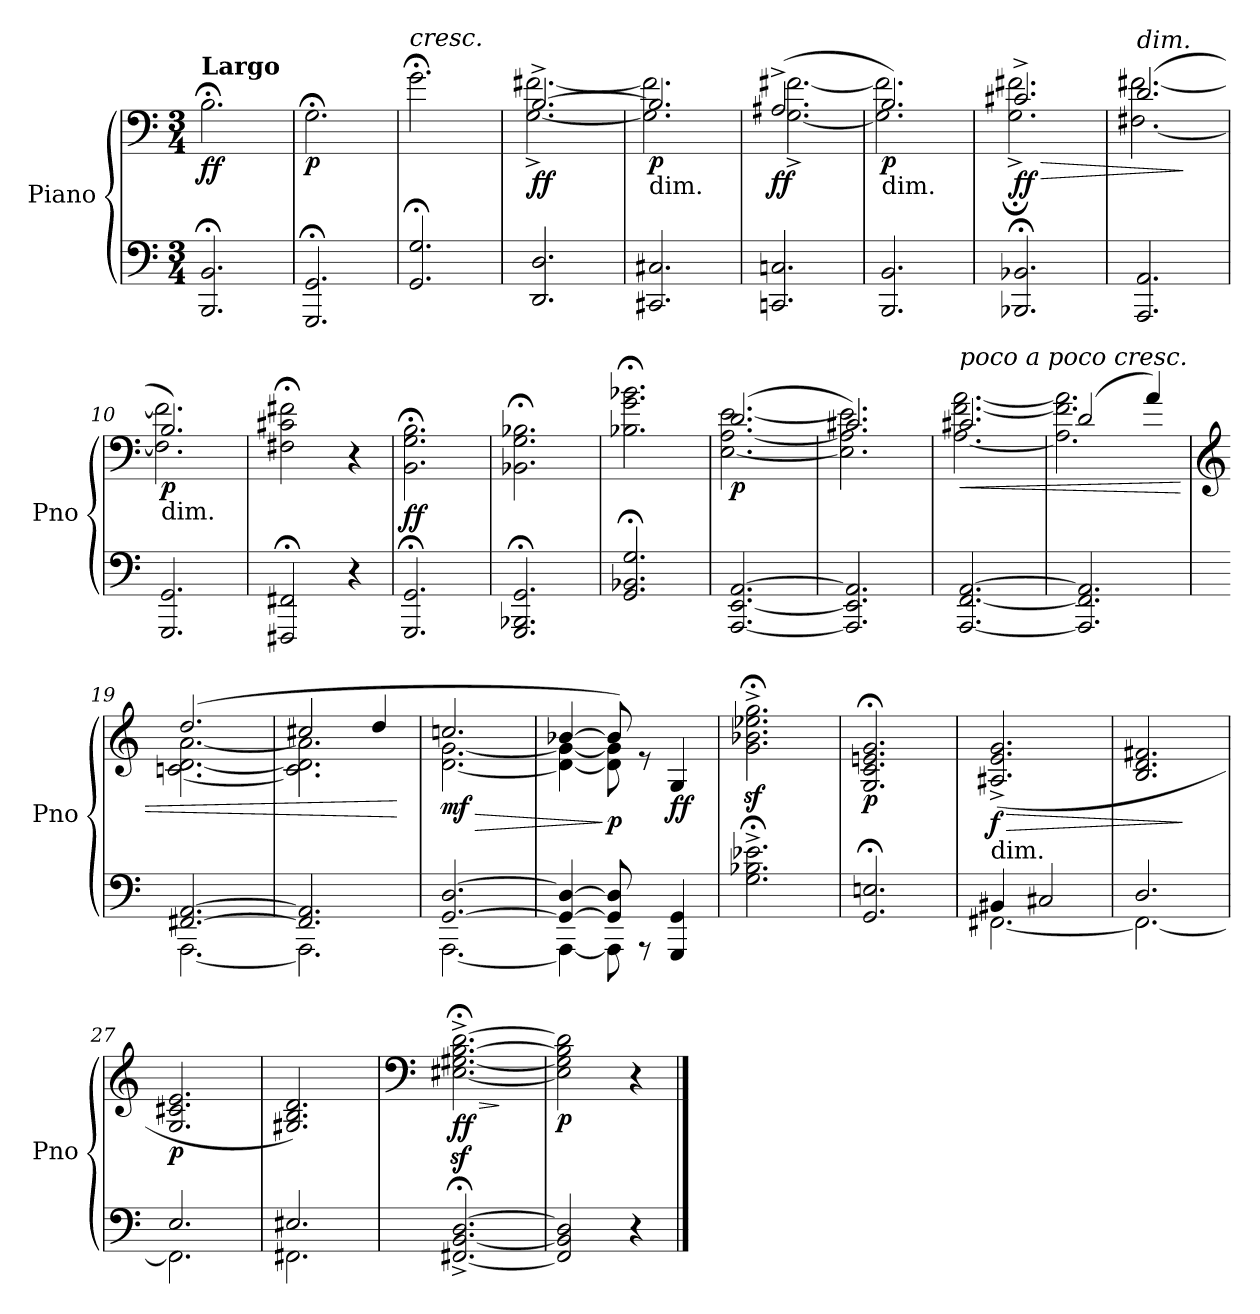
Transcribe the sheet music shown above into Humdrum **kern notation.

**kern	**kern	**dynam
*part1	*part1	*part1
*staff2	*staff1	*staff1/2
*I"Piano	*	*
*I'Pno	*	*
*clefF4	*clefF4	*
*k[]	*k[]	*
*M3/4	*M3/4	*
=1	=1	=1
!	!LO:TX:a:B:t=Largo	!
!	!	!LO:DY:b
2.BBB/;< 2.BB/;<	2.B;<\	ff
=2	=2	=2
!	!	!LO:DY:b
2.GGG/;< 2.GG/;<	2.G;<\	p
=3	=3	=3
!	!LO:TX:a:i:t=cresc.	!
2.GG/;< 2.G/;<	2.g;<\	.
=4	=4	=4
*	*^	*
!	!	!	!LO:DY:b
2.DD/ 2.D/	[2.B^/	[2.G\^ [2.f#X\^	ff
=5	=5	=5	=5
!	!LO:TX:b:t=dim.	!	!
!	!	!	!LO:DY:b
2.CC#X/ 2.C#X/	2.B/]	2.G\] 2.f#\]	p
=6	=6	=6	=6
!	!	!	!LO:DY:b
2.CCn/ 2.Cn/	(2.A#X^/	[2.G\^ [2.f#X\^	ff
=7	=7	=7	=7
!	!LO:TX:b:t=dim.	!	!
!	!	!	!LO:DY:b
2.BBB/ 2.BB/	2.B/)	2.G\] 2.f#\]	p
=8	=8	=8	=8
!	!	!	!LO:HP:b
!	!	!	!LO:DY:n=1:b
2.BBB-X/;< 2.BB-X/;<	2.c#X^/	2.G\;<^ 2.f#X\;<^	> ff
=9	=9	=9	=9
!	!LO:TX:a:i:t=dim.	!	!
2.AAA/ 2.AA/	(2.d/	[2.F#X\ [2.f#X\	.
*	*v	*v	*
.	.	]
=10	=10	=10
*	*^	*
!	!LO:TX:b:t=dim.	!	!
!	!	!	!LO:DY:b
2.GGG/ 2.GG/	2.B/)	2.F#\] 2.f#\]	p
*	*v	*v	*
=11	=11	=11
2FFF#X/;< 2FF#X/;<	2F#X\;< 2c#X\;< 2f#X\;<	.
4r	4r	.
!!LO:LB:g=z
=12	=12	=12
!	!	!LO:DY:b
2.GGG/;< 2.GG/;<	2.BB\;< 2.G\;< 2.B\;<	ff
=13	=13	=13
2.GGG/;< 2.BBB-X/;< 2.GG/;<	2.BB-X\;< 2.G\;< 2.B-X\;<	.
=14	=14	=14
2.GG/;< 2.BB-X/;< 2.G/;<	2.B-X\;< 2.g\;< 2.b-X\;<	.
=15	=15	=15
*	*^	*
!	!	!	!LO:DY:b
[2.AAA/ [2.EE/ [2.AA/	(2.d/	[2.E\ [2.A\ [2.e\	p
=16	=16	=16	=16
2.AAA/] 2.EE/] 2.AA/]	2.c#X/)	2.E\] 2.A\] 2.e\]	.
=17	=17	=17	=17
!	!LO:TX:a:i:t=poco a poco cresc.	!	!
!	!	!	!LO:HP:b
[2.AAA/ [2.FF/ [2.AA/	2.c#X/	[2.A\ [2.f\ [2.a\	<
=18	=18	=18	=18
2.AAA/] 2.FF/] 2.AA/]	(2d/	2.A\] 2.f\] 2.a\]	.
.	4a/)	.	.
=19	=19	=19	=19
*	*clefG2	*	*
*^	*	*	*
[2.FF#X/ [2.AA/	[2.AAA\	(2.dd/	[2.cn\ [2.d\ [2.a\	.
=20	=20	=20	=20	=20
2.FF#/] 2.AA/]	2.AAA\]	2cc#X/	2.c\] 2.d\] 2.a\]	.
.	.	4dd/	.	.
*v	*v	*	*	*
*	*v	*v	*
.	.	[
!!LO:LB:g=z
=21	=21	=21
*^	*	*
!	!	!LO:TX:a:i:t=dim.	!
!	!	!	!LO:HP:b
*	*	*^	*
!	!	!	!	!LO:DY:n=1:b
[2.GG/ [2.D/	[2.AAA\	2.ccn/	[2.d\ [2.g\	> mf
=22	=22	=22	=22	=22
4GG/_ 4D/_	4AAA\_	[4b-X/	4d\_ 4g\_	.
!	!	!	!	!LO:DY:n=1:b
8GG/] 8D/]	8AAA\]	8b-/])	8d\] 8g\]	] p
8rAAA	4.ryy	8re	4.ryy	.
!	!	!	!	!LO:DY:n=2:b
4GGG/ 4GG/	.	4G/	.	ff
*v	*v	*	*	*
*	*v	*v	*
=23	=23	=23
2.G\;<^ 2.B-X\;<^ 2.e-X\;<^	2.g\z<;<^ 2.b-X\z<;<^ 2.ee-X\z<;<^ 2.gg\z<;<^	.
=24	=24	=24
!	!	!LO:DY:b
2.GG/;< 2.En/;<	2.G/;< 2.c/;< 2.en/;< 2.g/;<	p
=25	=25	=25
*^	*	*
!	!	!LO:TX:b:t=dim.	!
!	!	!	!LO:HP:b
!	!	!	!LO:DY:n=1:b
4BB#X/	[2.FF#X\	(2.A#X/^ 2.e/^ 2.g/^	> f
2C#X/	.	.	.
=26	=26	=26	=26
2.D/	2.FF#\_	2.B/ 2.d/ 2.f#X/	.
*v	*v	*	*
.	.	]
=27	=27	=27
*^	*	*
!	!	!	!LO:DY:b
2.E/	2.FF#\]	2.G/ 2.c#X/ 2.e/	p
=28	=28	=28	=28
2.E#X/	2.FF#X\	2.G#X/ 2.B/ 2.d/)	.
*v	*v	*	*
=29	=29	=29
*	*clefF4	*
*^	*	*
!	!	!	!LO:HP:b
!	!	!	!LO:DY:n=1:b
*v	*v	*	*
[2.FF#X/;<^ [2.BB/;<^ [2.D/;<^	[2.E#X\z<;<^ [2.G#X\z<;<^ [2.B\z<;<^ [2.d\z<;<^	> ff
.	.	]
=30	=30	=30
!	!	!LO:DY:b
2FF#/] 2BB/] 2D/]	2E#\] 2G#\] 2B\] 2d\]	p
4r	4r	.
==	==	==
*-	*-	*-
